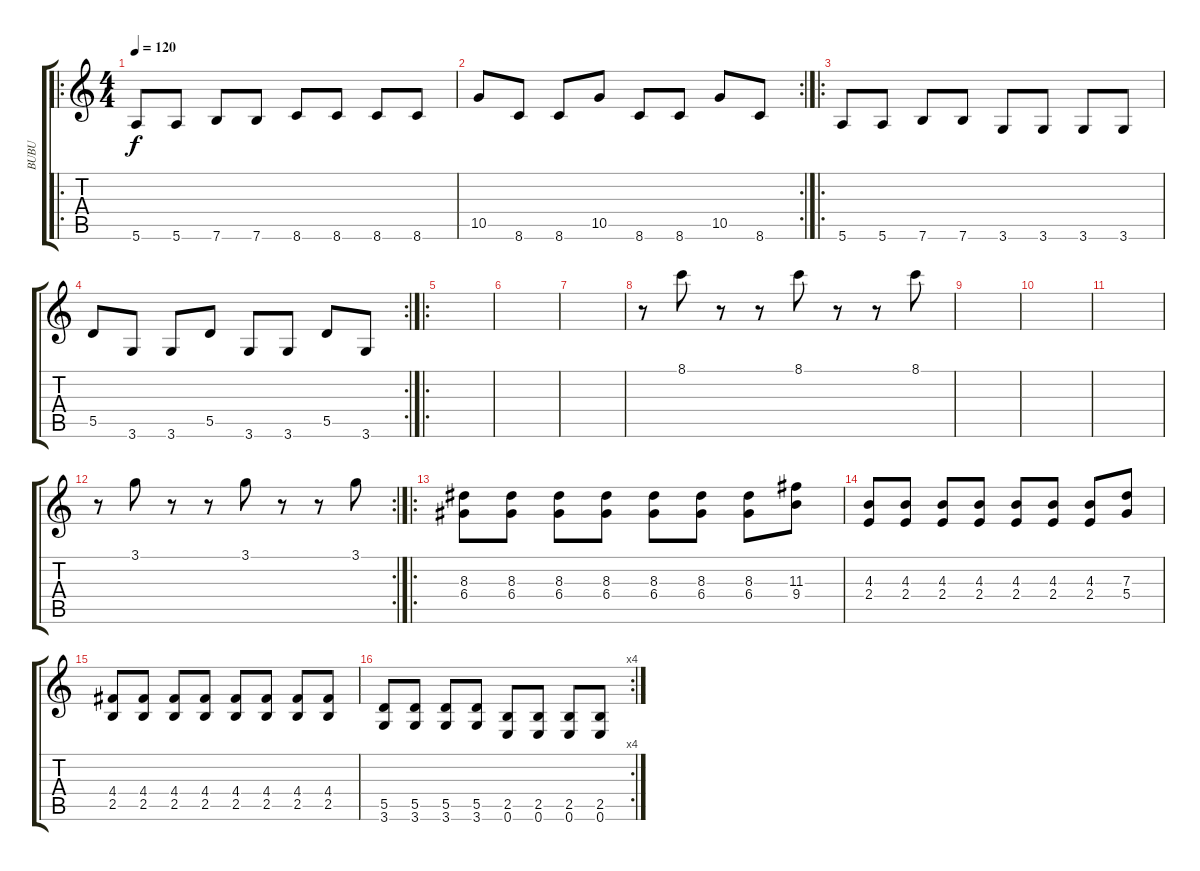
\track ("BUBU" "BUBU") {instrument overdrivenguitar}
\staff {score tabs}
\tuning (E4 B3 G3 D3 A2 E2) {hide}
\ro
\ts (4 4)
\tempo 120
\clef g2
\ks c
5.6.8{dy f} 5.6.8 7.6.8 7.6.8 8.6.8 8.6.8 8.6.8 8.6.8 |
\rc 2
10.5.8 8.6.8 8.6.8 10.5.8 8.6.8 8.6.8 10.5.8 8.6.8 |
\ro
5.6.8 5.6.8 7.6.8 7.6.8 3.6.8 3.6.8 3.6.8 3.6.8 |
\rc 2
5.5.8 3.6.8 3.6.8 5.5.8 3.6.8 3.6.8 5.5.8 3.6.8 |
\ro
|
|
|
r.8 8.1.8 r.8 r.8 8.1.8 r.8 r.8 8.1.8 |
|
|
|
\rc 2
r.8 3.1.8 r.8 r.8 3.1.8 r.8 r.8 3.1.8 |
\ro
(8.3 6.4).8 (8.3 6.4).8 (8.3 6.4).8 (8.3 6.4).8 (8.3 6.4).8 (8.3 6.4).8 (8.3 6.4).8 (11.3 9.4).8 |
(4.3 2.4).8 (4.3 2.4).8 (4.3 2.4).8 (4.3 2.4).8 (4.3 2.4).8 (4.3 2.4).8 (4.3 2.4).8 (7.3 5.4).8 |
(4.4 2.5).8 (4.4 2.5).8 (4.4 2.5).8 (4.4 2.5).8 (4.4 2.5).8 (4.4 2.5).8 (4.4 2.5).8 (4.4 2.5).8 |
\rc 4
(5.5 3.6).8 (5.5 3.6).8 (5.5 3.6).8 (5.5 3.6).8 (2.5 0.6).8 (2.5 0.6).8 (2.5 0.6).8 (2.5 0.6).8
